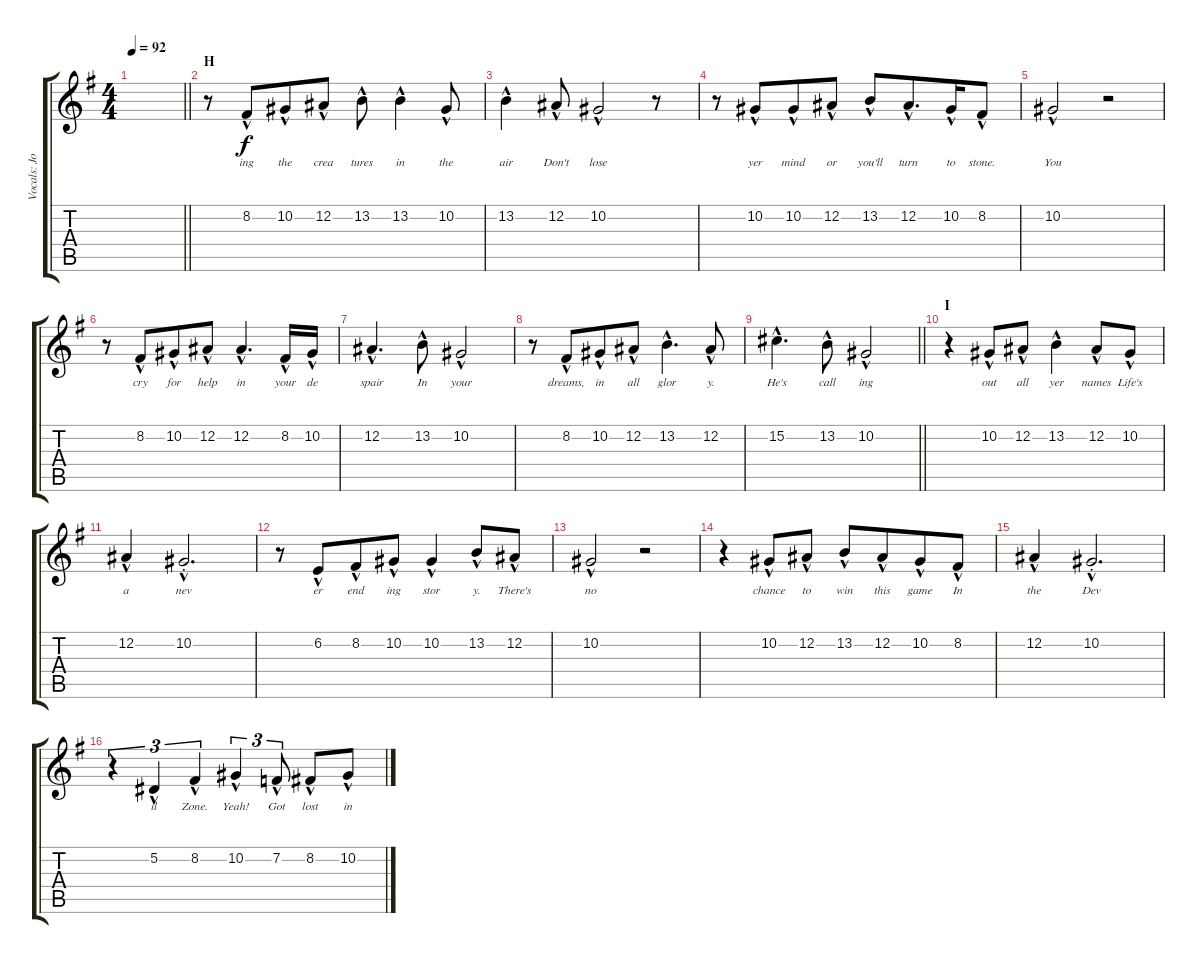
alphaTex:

\track ("Vocals: Johnny" "Vocals: Jo") {instrument lead2sawtooth}
\staff {score tabs}
\tuning (Eb4 Bb3 Gb3 Db3 Ab2 Eb2) {hide}
\ts (4 4)
\tempo 92
\clef g2
\barLineRight lightlight
\ks g
|
\section ("" "H")
r.8 8.2{hac}.8{lyrics (0 "ing") lyrics (1 "") lyrics (2 "") lyrics (3 "") lyrics (4 "") beam merge} 10.2{hac}.8{lyrics (0 "the") lyrics (1 "") lyrics (2 "") lyrics (3 "") lyrics (4 "")} 12.2{hac}.8{lyrics (0 "crea") lyrics (1 "") lyrics (2 "") lyrics (3 "") lyrics (4 "")} 13.2{hac}.8{lyrics (0 "tures") lyrics (1 "") lyrics (2 "") lyrics (3 "") lyrics (4 "")} 13.2{hac}.4{lyrics (0 "in") lyrics (1 "") lyrics (2 "") lyrics (3 "") lyrics (4 "")} 10.2{hac}.8{lyrics (0 "the") lyrics (1 "") lyrics (2 "") lyrics (3 "") lyrics (4 "")} |
13.2{hac}.4{lyrics (0 "air") lyrics (1 "") lyrics (2 "") lyrics (3 "") lyrics (4 "")} 12.2{hac}.8{lyrics (0 "Don't") lyrics (1 "") lyrics (2 "") lyrics (3 "") lyrics (4 "")} 10.2{hac}.2{lyrics (0 "lose") lyrics (1 "") lyrics (2 "") lyrics (3 "") lyrics (4 "")} r.8 |
r.8 10.2{hac}.8{lyrics (0 "yer") lyrics (1 "") lyrics (2 "") lyrics (3 "") lyrics (4 "") beam merge} 10.2{hac}.8{lyrics (0 "mind") lyrics (1 "") lyrics (2 "") lyrics (3 "") lyrics (4 "")} 12.2{hac}.8{lyrics (0 "or") lyrics (1 "") lyrics (2 "") lyrics (3 "") lyrics (4 "")} 13.2{hac}.8{lyrics (0 "you'll") lyrics (1 "") lyrics (2 "") lyrics (3 "") lyrics (4 "")} 12.2{hac}.8{d lyrics (0 "turn") lyrics (1 "") lyrics (2 "") lyrics (3 "") lyrics (4 "") beam merge} 10.2{hac}.16{lyrics (0 "to") lyrics (1 "") lyrics (2 "") lyrics (3 "") lyrics (4 "")} 8.2{hac}.8{lyrics (0 "stone.") lyrics (1 "") lyrics (2 "") lyrics (3 "") lyrics (4 "")} |
10.2{hac}.2{lyrics (0 "You") lyrics (1 "") lyrics (2 "") lyrics (3 "") lyrics (4 "")} r.2 |
r.8 8.2{hac}.8{lyrics (0 "cry") lyrics (1 "") lyrics (2 "") lyrics (3 "") lyrics (4 "") beam merge} 10.2{hac}.8{lyrics (0 "for") lyrics (1 "") lyrics (2 "") lyrics (3 "") lyrics (4 "")} 12.2{hac}.8{lyrics (0 "help") lyrics (1 "") lyrics (2 "") lyrics (3 "") lyrics (4 "")} 12.2{hac}.4{d lyrics (0 "in") lyrics (1 "") lyrics (2 "") lyrics (3 "") lyrics (4 "") beam merge} 8.2{hac}.16{lyrics (0 "your") lyrics (1 "") lyrics (2 "") lyrics (3 "") lyrics (4 "")} 10.2{hac}.16{lyrics (0 "de") lyrics (1 "") lyrics (2 "") lyrics (3 "") lyrics (4 "")} |
12.2{hac}.4{d lyrics (0 "spair") lyrics (1 "") lyrics (2 "") lyrics (3 "") lyrics (4 "")} 13.2{hac}.8{lyrics (0 "In") lyrics (1 "") lyrics (2 "") lyrics (3 "") lyrics (4 "")} 10.2{hac}.2{lyrics (0 "your") lyrics (1 "") lyrics (2 "") lyrics (3 "") lyrics (4 "")} |
r.8 8.2{hac}.8{lyrics (0 "dreams,") lyrics (1 "") lyrics (2 "") lyrics (3 "") lyrics (4 "") beam merge} 10.2{hac}.8{lyrics (0 "in") lyrics (1 "") lyrics (2 "") lyrics (3 "") lyrics (4 "")} 12.2{hac}.8{lyrics (0 "all") lyrics (1 "") lyrics (2 "") lyrics (3 "") lyrics (4 "")} 13.2{hac}.4{d lyrics (0 "glor") lyrics (1 "") lyrics (2 "") lyrics (3 "") lyrics (4 "")} 12.2{hac}.8{lyrics (0 "y.") lyrics (1 "") lyrics (2 "") lyrics (3 "") lyrics (4 "")} |
\barLineRight lightlight
15.2{hac}.4{d lyrics (0 "He's") lyrics (1 "") lyrics (2 "") lyrics (3 "") lyrics (4 "")} 13.2{hac}.8{lyrics (0 "call") lyrics (1 "") lyrics (2 "") lyrics (3 "") lyrics (4 "")} 10.2{hac}.2{lyrics (0 "ing") lyrics (1 "") lyrics (2 "") lyrics (3 "") lyrics (4 "")} |
\section ("" "I")
r.4 10.2{hac}.8{lyrics (0 "out") lyrics (1 "") lyrics (2 "") lyrics (3 "") lyrics (4 "")} 12.2{hac}.8{lyrics (0 "all") lyrics (1 "") lyrics (2 "") lyrics (3 "") lyrics (4 "")} 13.2{hac}.4{lyrics (0 "yer") lyrics (1 "") lyrics (2 "") lyrics (3 "") lyrics (4 "")} 12.2{hac}.8{lyrics (0 "names") lyrics (1 "") lyrics (2 "") lyrics (3 "") lyrics (4 "")} 10.2{hac}.8{lyrics (0 "Life's") lyrics (1 "") lyrics (2 "") lyrics (3 "") lyrics (4 "")} |
12.2{hac}.4{lyrics (0 "a") lyrics (1 "") lyrics (2 "") lyrics (3 "") lyrics (4 "")} 10.2{hac st}.2{d lyrics (0 "nev") lyrics (1 "") lyrics (2 "") lyrics (3 "") lyrics (4 "")} |
r.8 6.2{hac}.8{lyrics (0 "er") lyrics (1 "") lyrics (2 "") lyrics (3 "") lyrics (4 "") beam merge} 8.2{hac}.8{lyrics (0 "end") lyrics (1 "") lyrics (2 "") lyrics (3 "") lyrics (4 "")} 10.2{hac}.8{lyrics (0 "ing") lyrics (1 "") lyrics (2 "") lyrics (3 "") lyrics (4 "")} 10.2{hac}.4{lyrics (0 "stor") lyrics (1 "") lyrics (2 "") lyrics (3 "") lyrics (4 "")} 13.2{hac}.8{lyrics (0 "y.") lyrics (1 "") lyrics (2 "") lyrics (3 "") lyrics (4 "")} 12.2{hac}.8{lyrics (0 "There's") lyrics (1 "") lyrics (2 "") lyrics (3 "") lyrics (4 "")} |
10.2{hac}.2{lyrics (0 "no") lyrics (1 "") lyrics (2 "") lyrics (3 "") lyrics (4 "")} r.2 |
r.4 10.2{hac}.8{lyrics (0 "chance") lyrics (1 "") lyrics (2 "") lyrics (3 "") lyrics (4 "")} 12.2{hac}.8{lyrics (0 "to") lyrics (1 "") lyrics (2 "") lyrics (3 "") lyrics (4 "")} 13.2{hac}.8{lyrics (0 "win") lyrics (1 "") lyrics (2 "") lyrics (3 "") lyrics (4 "")} 12.2{hac}.8{lyrics (0 "this") lyrics (1 "") lyrics (2 "") lyrics (3 "") lyrics (4 "") beam merge} 10.2{hac}.8{lyrics (0 "game") lyrics (1 "") lyrics (2 "") lyrics (3 "") lyrics (4 "")} 8.2{hac}.8{lyrics (0 "In") lyrics (1 "") lyrics (2 "") lyrics (3 "") lyrics (4 "")} |
12.2{hac}.4{lyrics (0 "the") lyrics (1 "") lyrics (2 "") lyrics (3 "") lyrics (4 "")} 10.2{hac st}.2{d lyrics (0 "Dev") lyrics (1 "") lyrics (2 "") lyrics (3 "") lyrics (4 "")} |
r.4{tu (3 2)} 5.2{hac}.4{tu (3 2) lyrics (0 "il") lyrics (1 "") lyrics (2 "") lyrics (3 "") lyrics (4 "")} 8.2{hac}.4{tu (3 2) lyrics (0 "Zone.") lyrics (1 "") lyrics (2 "") lyrics (3 "") lyrics (4 "")} 10.2{hac}.4{tu (3 2) lyrics (0 "Yeah!") lyrics (1 "") lyrics (2 "") lyrics (3 "") lyrics (4 "")} 7.2{hac}.8{tu (3 2) lyrics (0 "Got") lyrics (1 "") lyrics (2 "") lyrics (3 "") lyrics (4 "")} 8.2{hac}.8{lyrics (0 "lost") lyrics (1 "") lyrics (2 "") lyrics (3 "") lyrics (4 "")} 10.2{hac}.8{lyrics (0 "in") lyrics (1 "") lyrics (2 "") lyrics (3 "") lyrics (4 "")}
